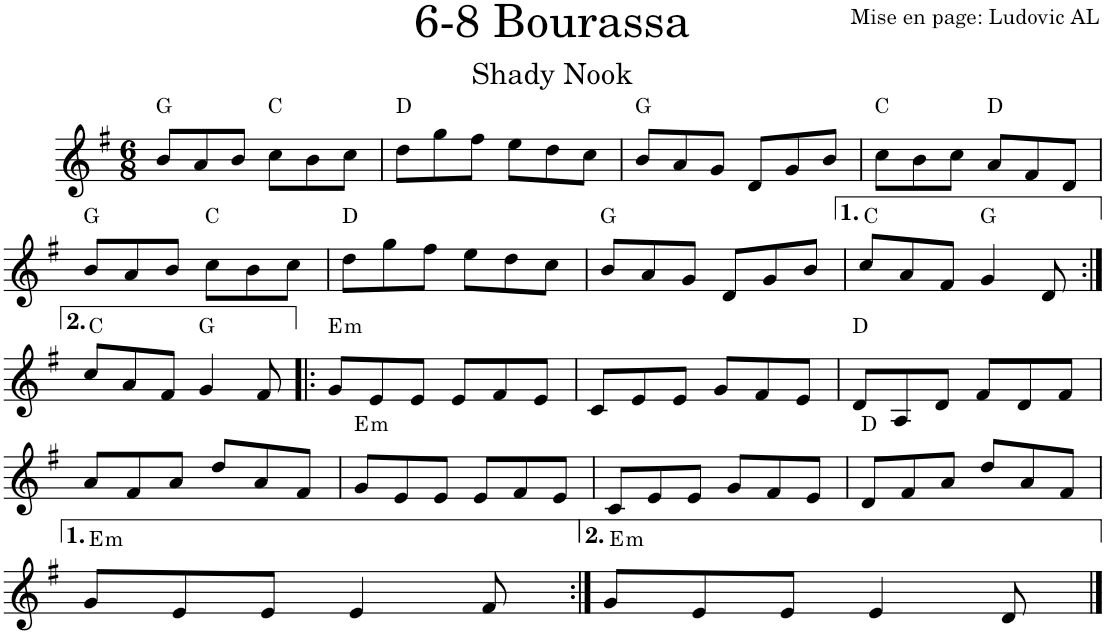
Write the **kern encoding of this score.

**kern	**harte
*part1	*part1
*staff1	*
*I"Voice	*
*I'V	*
*clefG2	*
*k[f#]	*
*M6/8	*
=1	=1
8b/L	G:maj
8a/	.
8b/J	.
8cc\L	C:maj
8b\	.
8cc\J	.
=2	=2
8dd\L	D:maj
8gg\	.
8ff#\J	.
8ee\L	.
8dd\	.
8cc\J	.
=3	=3
8b/L	G:maj
8a/	.
8g/J	.
8d/L	.
8g/	.
8b/J	.
=4	=4
8cc\L	C:maj
8b\	.
8cc\J	.
8a/L	D:maj
8f#/	.
8d/J	.
!!LO:LB:g=z
=5	=5
8b/L	G:maj
8a/	.
8b/J	.
8cc\L	C:maj
8b\	.
8cc\J	.
=6	=6
8dd\L	D:maj
8gg\	.
8ff#\J	.
8ee\L	.
8dd\	.
8cc\J	.
=7	=7
8b/L	G:maj
8a/	.
8g/J	.
8d/L	.
8g/	.
8b/J	.
=8	=8
8cc/L	C:maj
8a/	.
8f#/J	.
4g/	G:maj
8d/	.
!!LO:LB:g=z
=9:|!	=9:|!
8cc/L	C:maj
8a/	.
8f#/J	.
4g/	G:maj
8f#/	.
=10!|:	=10!|:
!	!LO:H:kt=m
8g/L	E:min
8e/	.
8e/J	.
8e/L	.
8f#/	.
8e/J	.
=11	=11
8c/L	.
8e/	.
8e/J	.
8g/L	.
8f#/	.
8e/J	.
=12	=12
8d/L	D:maj
8A/	.
8d/J	.
8f#/L	.
8d/	.
8f#/J	.
!!LO:LB:g=z
=13	=13
8a/L	.
8f#/	.
8a/J	.
8dd/L	.
8a/	.
8f#/J	.
=14	=14
!	!LO:H:kt=m
8g/L	E:min
8e/	.
8e/J	.
8e/L	.
8f#/	.
8e/J	.
=15	=15
8c/L	.
8e/	.
8e/J	.
8g/L	.
8f#/	.
8e/J	.
=16	=16
8d/L	D:maj
8f#/	.
8a/J	.
8dd/L	.
8a/	.
8f#/J	.
!!LO:LB:g=z
=17	=17
!	!LO:H:kt=m
8g/L	E:min
8e/	.
8e/J	.
4e/	.
8f#/	.
=18:|!	=18:|!
!	!LO:H:kt=m
8g/L	E:min
8e/	.
8e/J	.
4e/	.
8d/	.
==	==
*-	*-
